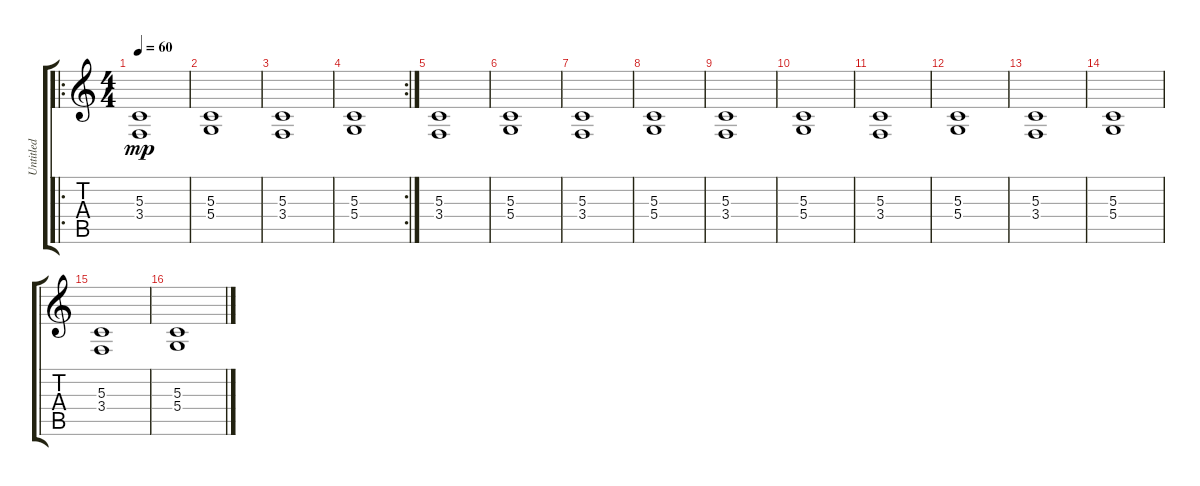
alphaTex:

\track ("Untitled" "Untitled") {instrument stringensemble1}
\staff {score tabs}
\tuning (E4 B3 G3 D3 A2 E2) {hide}
\ro
\ts (4 4)
\tempo 60
\clef g2
\ks c
(5.3 3.4).1{dy mp instrument stringensemble1} |
(5.3 5.4).1 |
(5.3 3.4).1 |
\rc 2
(5.3 5.4).1 |
(5.3 3.4).1 |
(5.3 5.4).1 |
(5.3 3.4).1 |
(5.3 5.4).1 |
(5.3 3.4).1 |
(5.3 5.4).1 |
(5.3 3.4).1 |
(5.3 5.4).1 |
(5.3 3.4).1 |
(5.3 5.4).1 |
(5.3 3.4).1 |
(5.3 5.4).1
